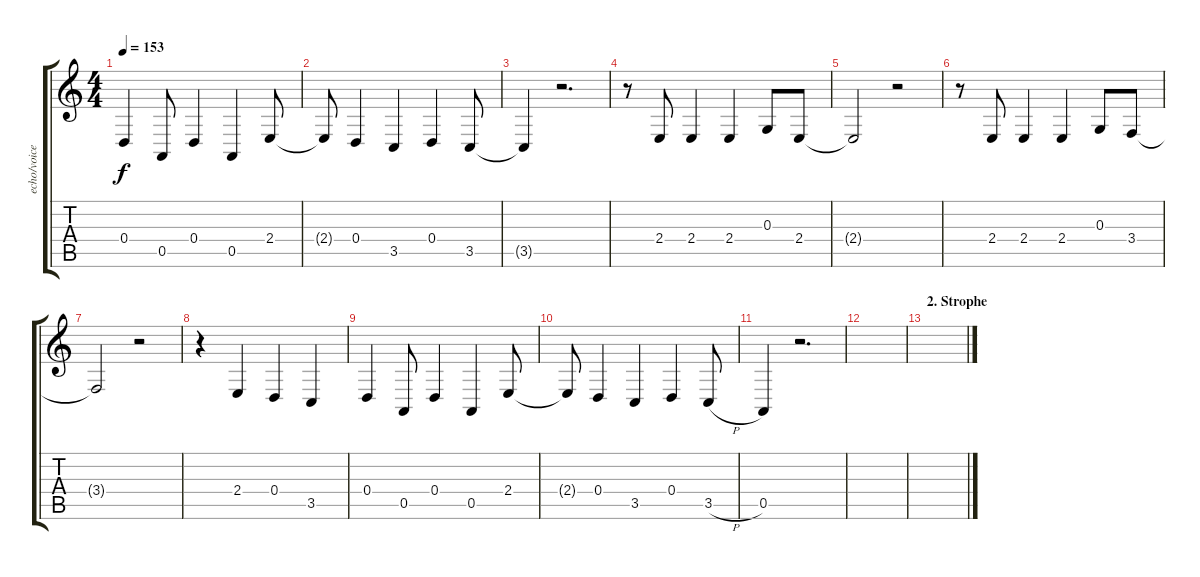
\track ("echo/voice" "echo/voice") {instrument violin}
\staff {score tabs}
\tuning (E4 B3 G3 D3 A2 E2) {hide}
\ts (4 4)
\tempo 153
\clef g2
\ks c
0.4.4{dy f} 0.5.8 0.4.4 0.5.4 2.4.8 |
2.4{t}.8 0.4.4 3.5.4 0.4.4 3.5.8 |
3.5{t}.4 r.2{d} |
r.8 2.4.8 2.4.4 2.4.4 0.3.8 2.4.8 |
2.4{t}.2 r.2 |
r.8 2.4.8 2.4.4 2.4.4 0.3.8 3.4.8 |
3.4{t}.2 r.2 |
r.4 2.4.4 0.4.4 3.5.4 |
0.4.4 0.5.8 0.4.4 0.5.4 2.4.8 |
2.4{t}.8 0.4.4 3.5.4 0.4.4 3.5{h}.8 |
0.5.4 r.2{d} |
|
\section ("" "2. Strophe")
